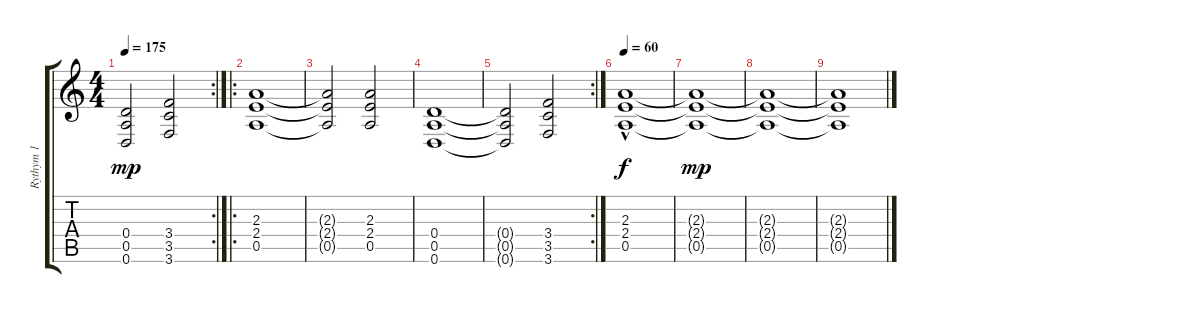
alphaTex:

\track ("Rythym 1" "Rythym 1") {instrument distortionguitar}
\staff {score tabs}
\tuning (E4 B3 G3 D3 A2 D2) {hide}
\rc 2
\ts (4 4)
\tempo 175
\clef g2
\ks c
(0.4{t} 0.5{t} 0.6{t}).2{dy mp} (3.4 3.5 3.6).2 |
\ro
(2.3 2.4 0.5).1 |
(2.3{t} 2.4{t} 0.5{t}).2 (2.3 2.4 0.5).2 |
(0.4 0.5 0.6).1 |
\rc 2
(0.4{t} 0.5{t} 0.6{t}).2 (3.4 3.5 3.6).2 |
\tempo 60
(2.3{hac} 2.4{hac} 0.5{hac}).1{dy f} |
(2.3{t} 2.4{t} 0.5{t}).1{dy mp} |
(2.3{t} 2.4{t} 0.5{t}).1 |
(2.3{t} 2.4{t} 0.5{t}).1
